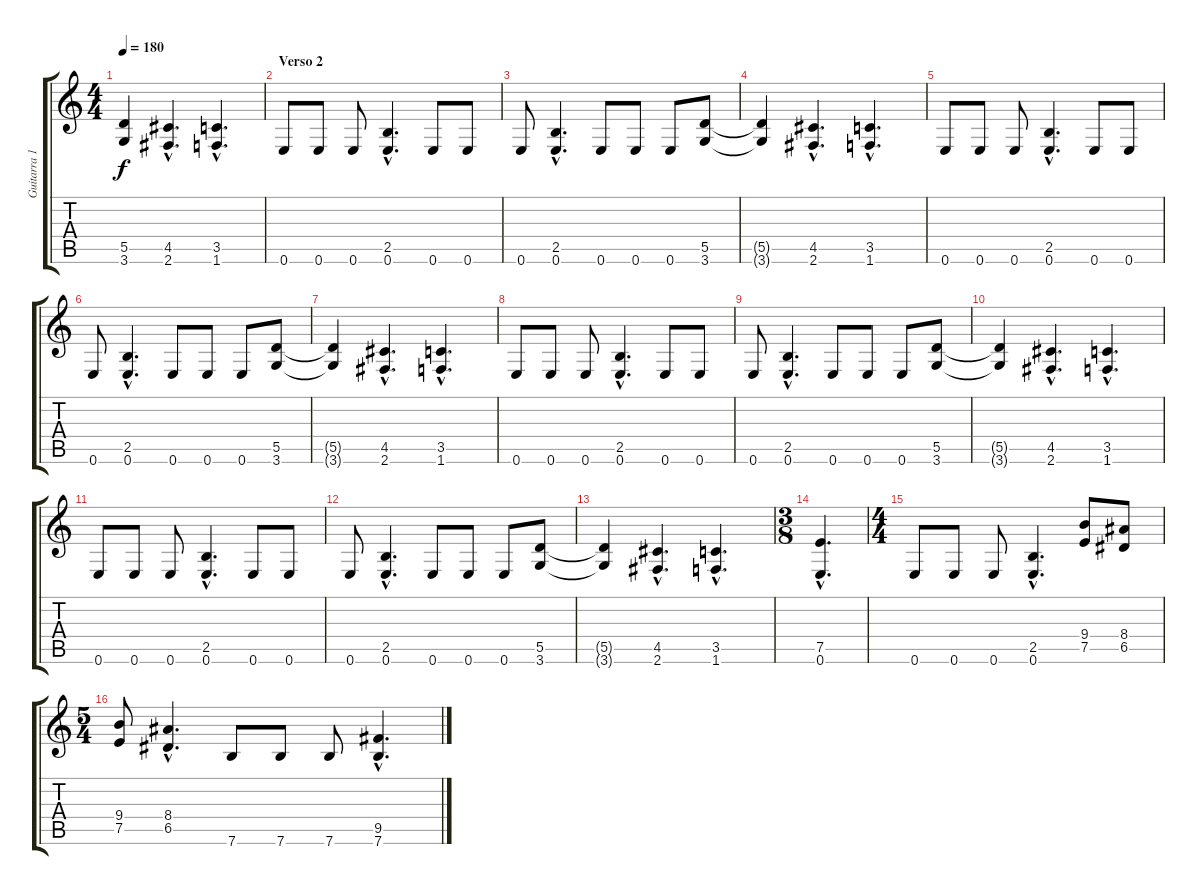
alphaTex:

\track ("Guitarra 1" "Guitarra 1") {instrument distortionguitar}
\staff {score tabs}
\tuning (E4 B3 G3 D3 A2 E2) {hide}
\ts (4 4)
\tempo 180
\clef g2
\ks c
(5.5{t} 3.6{t}).4{dy f} (4.5{hac} 2.6{hac}).4{d} (3.5{hac} 1.6{hac}).4{d} |
\section ("" "Verso 2")
0.6.8 0.6.8 0.6.8 (2.5{hac} 0.6{hac}).4{d} 0.6.8 0.6.8 |
0.6.8 (2.5{hac} 0.6{hac}).4{d} 0.6.8 0.6.8 0.6.8 (5.5 3.6).8 |
(5.5{t} 3.6{t}).4 (4.5{hac} 2.6{hac}).4{d} (3.5{hac} 1.6{hac}).4{d} |
0.6.8 0.6.8 0.6.8 (2.5{hac} 0.6{hac}).4{d} 0.6.8 0.6.8 |
0.6.8 (2.5{hac} 0.6{hac}).4{d} 0.6.8 0.6.8 0.6.8 (5.5 3.6).8 |
(5.5{t} 3.6{t}).4 (4.5{hac} 2.6{hac}).4{d} (3.5{hac} 1.6{hac}).4{d} |
0.6.8 0.6.8 0.6.8 (2.5{hac} 0.6{hac}).4{d} 0.6.8 0.6.8 |
0.6.8 (2.5{hac} 0.6{hac}).4{d} 0.6.8 0.6.8 0.6.8 (5.5 3.6).8 |
(5.5{t} 3.6{t}).4 (4.5{hac} 2.6{hac}).4{d} (3.5{hac} 1.6{hac}).4{d} |
0.6.8 0.6.8 0.6.8 (2.5{hac} 0.6{hac}).4{d} 0.6.8 0.6.8 |
0.6.8 (2.5{hac} 0.6{hac}).4{d} 0.6.8 0.6.8 0.6.8 (5.5 3.6).8 |
(5.5{t} 3.6{t}).4 (4.5{hac} 2.6{hac}).4{d} (3.5{hac} 1.6{hac}).4{d} |
\ts (3 8)
(7.5{hac} 0.6{hac}).4{d} |
\ts (4 4)
0.6.8 0.6.8 0.6.8 (2.5{hac} 0.6{hac}).4{d} (9.4 7.5).8 (8.4 6.5).8 |
\ts (5 4)
(9.4 7.5).8 (8.4{hac} 6.5{hac}).4{d} 7.6.8 7.6.8 7.6.8 (9.5{hac} 7.6{hac}).4{d}
